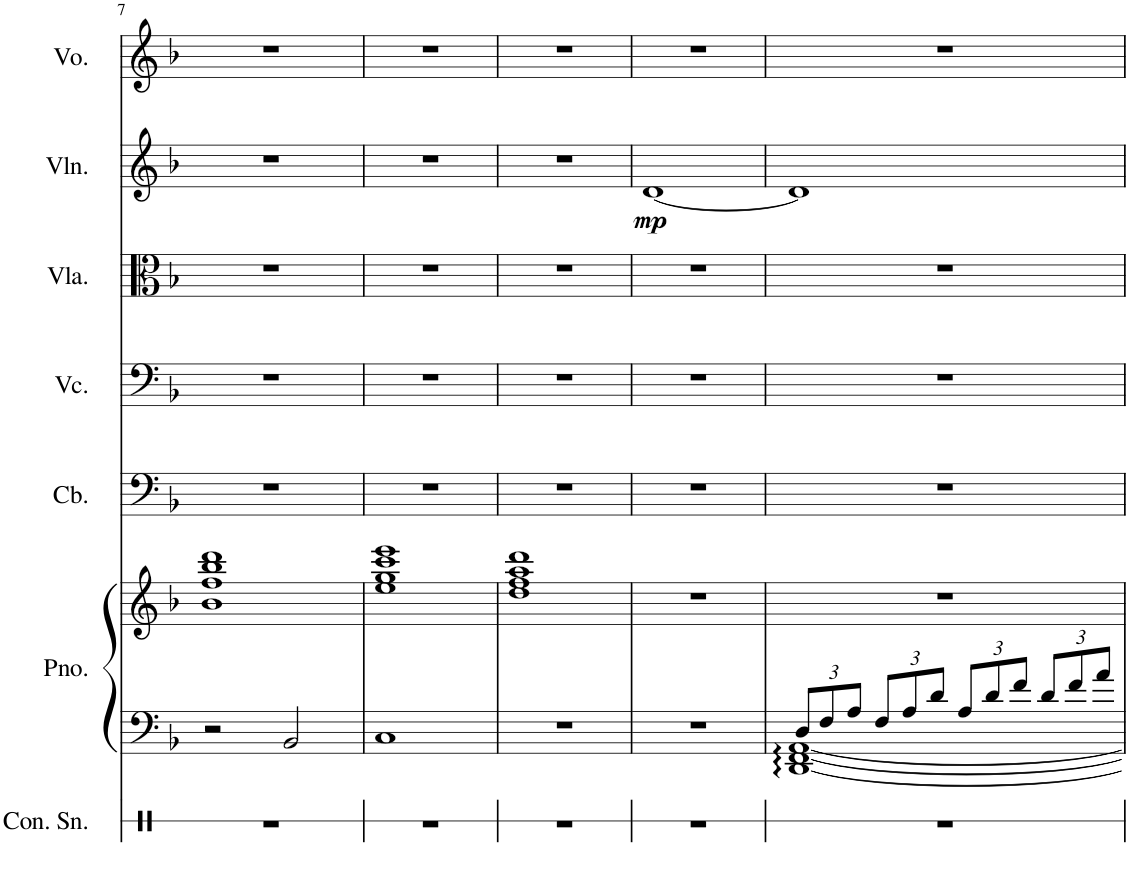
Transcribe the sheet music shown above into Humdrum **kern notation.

**kern	**kern	**kern	**kern	**kern	**kern	**kern	**dynam	**kern
*part7	*part6	*part6	*part5	*part4	*part3	*part2	*part2	*part1
*staff8	*staff7	*staff6	*staff5	*staff4	*staff3	*staff2	*staff2	*staff1
*I"Concert Snare Drum	*I"Piano	*	*I"Contrabass	*I"Violoncello	*I"Viola	*I"Violin	*	*I"Voice
*I'Con. Sn.	*I'Pno.	*	*I'Cb.	*I'Vc.	*I'Vla.	*I'Vln.	*	*I'Vo.
!!LO:PB:g=z
*clefX	*clefF4	*clefG2	*clefF4	*clefF4	*clefC3	*clefG2	*	*clefG2
*	*	*	*Trd7c12	*	*	*	*	*
*k[]	*k[b-]	*k[b-]	*k[b-]	*k[b-]	*k[b-]	*k[b-]	*	*k[b-]
*M4/4	*M4/4	*M4/4	*M4/4	*M4/4	*M4/4	*M4/4	*	*M4/4
=7	=7	=7	=7	=7	=7	=7	=7	=7
1r	2r	1b- 1ff 1bb- 1ddd	1r	1r	1r	1r	.	1r
.	2BB-/	.	.	.	.	.	.	.
=8	=8	=8	=8	=8	=8	=8	=8	=8
1r	1C	1ee 1gg 1ccc 1eee	1r	1r	1r	1r	.	1r
=9	=9	=9	=9	=9	=9	=9	=9	=9
1r	1r	1dd 1ff 1aa 1ddd	1r	1r	1r	1r	.	1r
=10	=10	=10	=10	=10	=10	=10	=10	=10
!	!	!	!	!	!	!	!LO:DY:b	!
1r	1r	1r	1r	1r	1r	[1d	mp	1r
=11	=11	=11	=11	=11	=11	=11	=11	=11
*	*^	*	*	*	*	*	*	*
*	*	*Xbrackettup	*	*	*	*	*	*	*
1r	[<1DD [<1FF [<1AA	12D/L	1r	1r	1r	1r	1d]	.	1r
.	.	12F/	.	.	.	.	.	.	.
.	.	12A/J	.	.	.	.	.	.	.
.	.	12F/L	.	.	.	.	.	.	.
.	.	12A/	.	.	.	.	.	.	.
.	.	12d/J	.	.	.	.	.	.	.
.	.	12A/L	.	.	.	.	.	.	.
.	.	12d/	.	.	.	.	.	.	.
.	.	12f/J	.	.	.	.	.	.	.
.	.	12d/L	.	.	.	.	.	.	.
.	.	12f/	.	.	.	.	.	.	.
.	.	12a/J	.	.	.	.	.	.	.
*	*v	*v	*	*	*	*	*	*	*
=	=	=	=	=	=	=	=	=
*-	*-	*-	*-	*-	*-	*-	*-	*-
